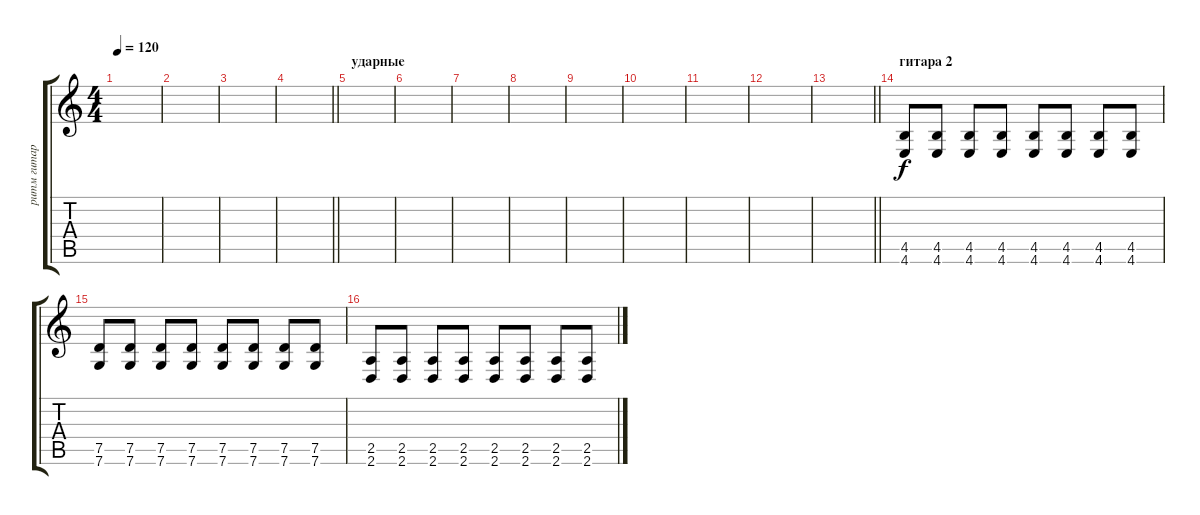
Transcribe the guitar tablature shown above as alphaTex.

\track ("ритм гитара" "ритм гитар") {instrument distortionguitar}
\staff {score tabs}
\tuning (D4 A3 F3 C3 G2 C2) {hide}
\ts (4 4)
\tempo 120
\clef g2
\ks c
|
|
|
\barLineRight lightlight
|
\section ("" "ударные")
|
|
|
|
|
|
|
|
\barLineRight lightlight
|
\section ("" "гитара 2")
(4.5 4.6).8 (4.5 4.6).8 (4.5 4.6).8 (4.5 4.6).8 (4.5 4.6).8 (4.5 4.6).8 (4.5 4.6).8 (4.5 4.6).8 |
(7.5 7.6).8 (7.5 7.6).8 (7.5 7.6).8 (7.5 7.6).8 (7.5 7.6).8 (7.5 7.6).8 (7.5 7.6).8 (7.5 7.6).8 |
(2.5 2.6).8 (2.5 2.6).8 (2.5 2.6).8 (2.5 2.6).8 (2.5 2.6).8 (2.5 2.6).8 (2.5 2.6).8 (2.5 2.6).8
